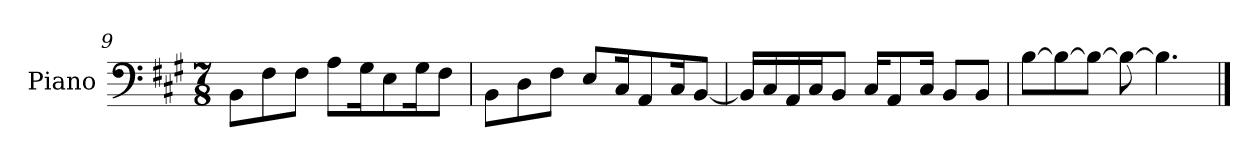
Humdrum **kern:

**kern
*part1
*staff1
*I"Piano
*I'Pno.
*clefF4
*k[f#c#g#]
*M7/8
=9
8BB\L
8F#\
8F#\J
8A\L
16G#\K
8E\
16G#\K
8F#\J
=10
8BB\L
8D\
8F#\J
8E/L
16C#/K
8AA/
16C#/K
[8BB/J
!!LO:LB:g=z
=11
16BB/LL]
16C#/
16AA/
16C#/J
8BB/J
16C#/KL
8AA/
16C#/Jk
8BB/L
8BB/J
=12
[8B\L
8B\_
8B\J_
8B\_
4.B\]
==
*-
